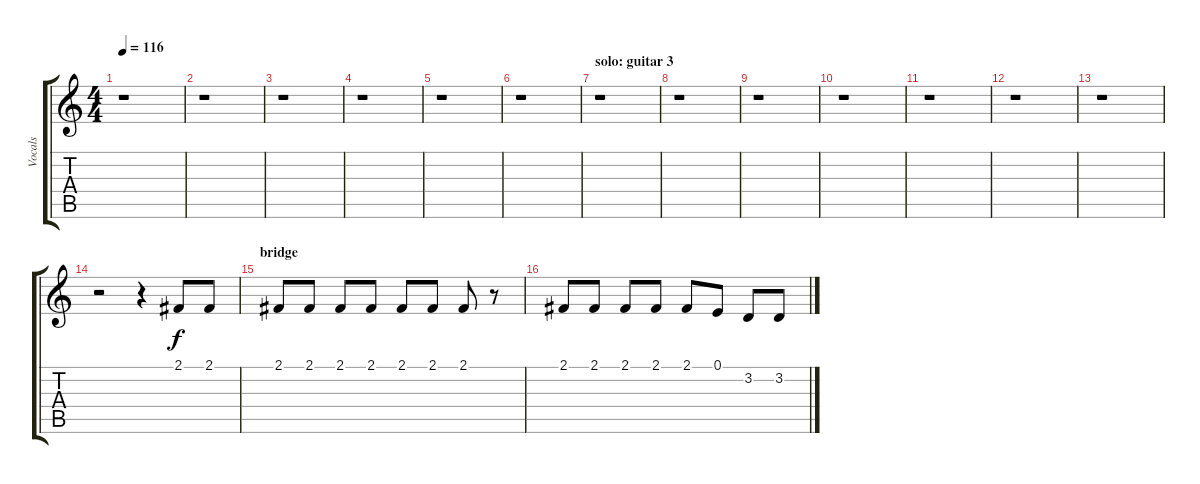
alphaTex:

\track ("Vocals" "Vocals") {instrument lead5charang}
\staff {score tabs}
\tuning (E4 B3 G3 D3 A2 E2) {hide}
\ts (4 4)
\tempo 116
\clef g2
\ks c
r.1{dy f} |
r.1 |
r.1 |
r.1 |
r.1 |
r.1 |
\section ("" "solo: guitar 3 ")
r.1 |
r.1 |
r.1 |
r.1 |
r.1 |
r.1 |
r.1 |
r.2 r.4 2.1.8 2.1.8 |
\section ("" "bridge")
2.1.8 2.1.8 2.1.8 2.1.8 2.1.8 2.1.8 2.1.8 r.8 |
2.1.8 2.1.8 2.1.8 2.1.8 2.1.8 0.1.8 3.2.8 3.2.8
